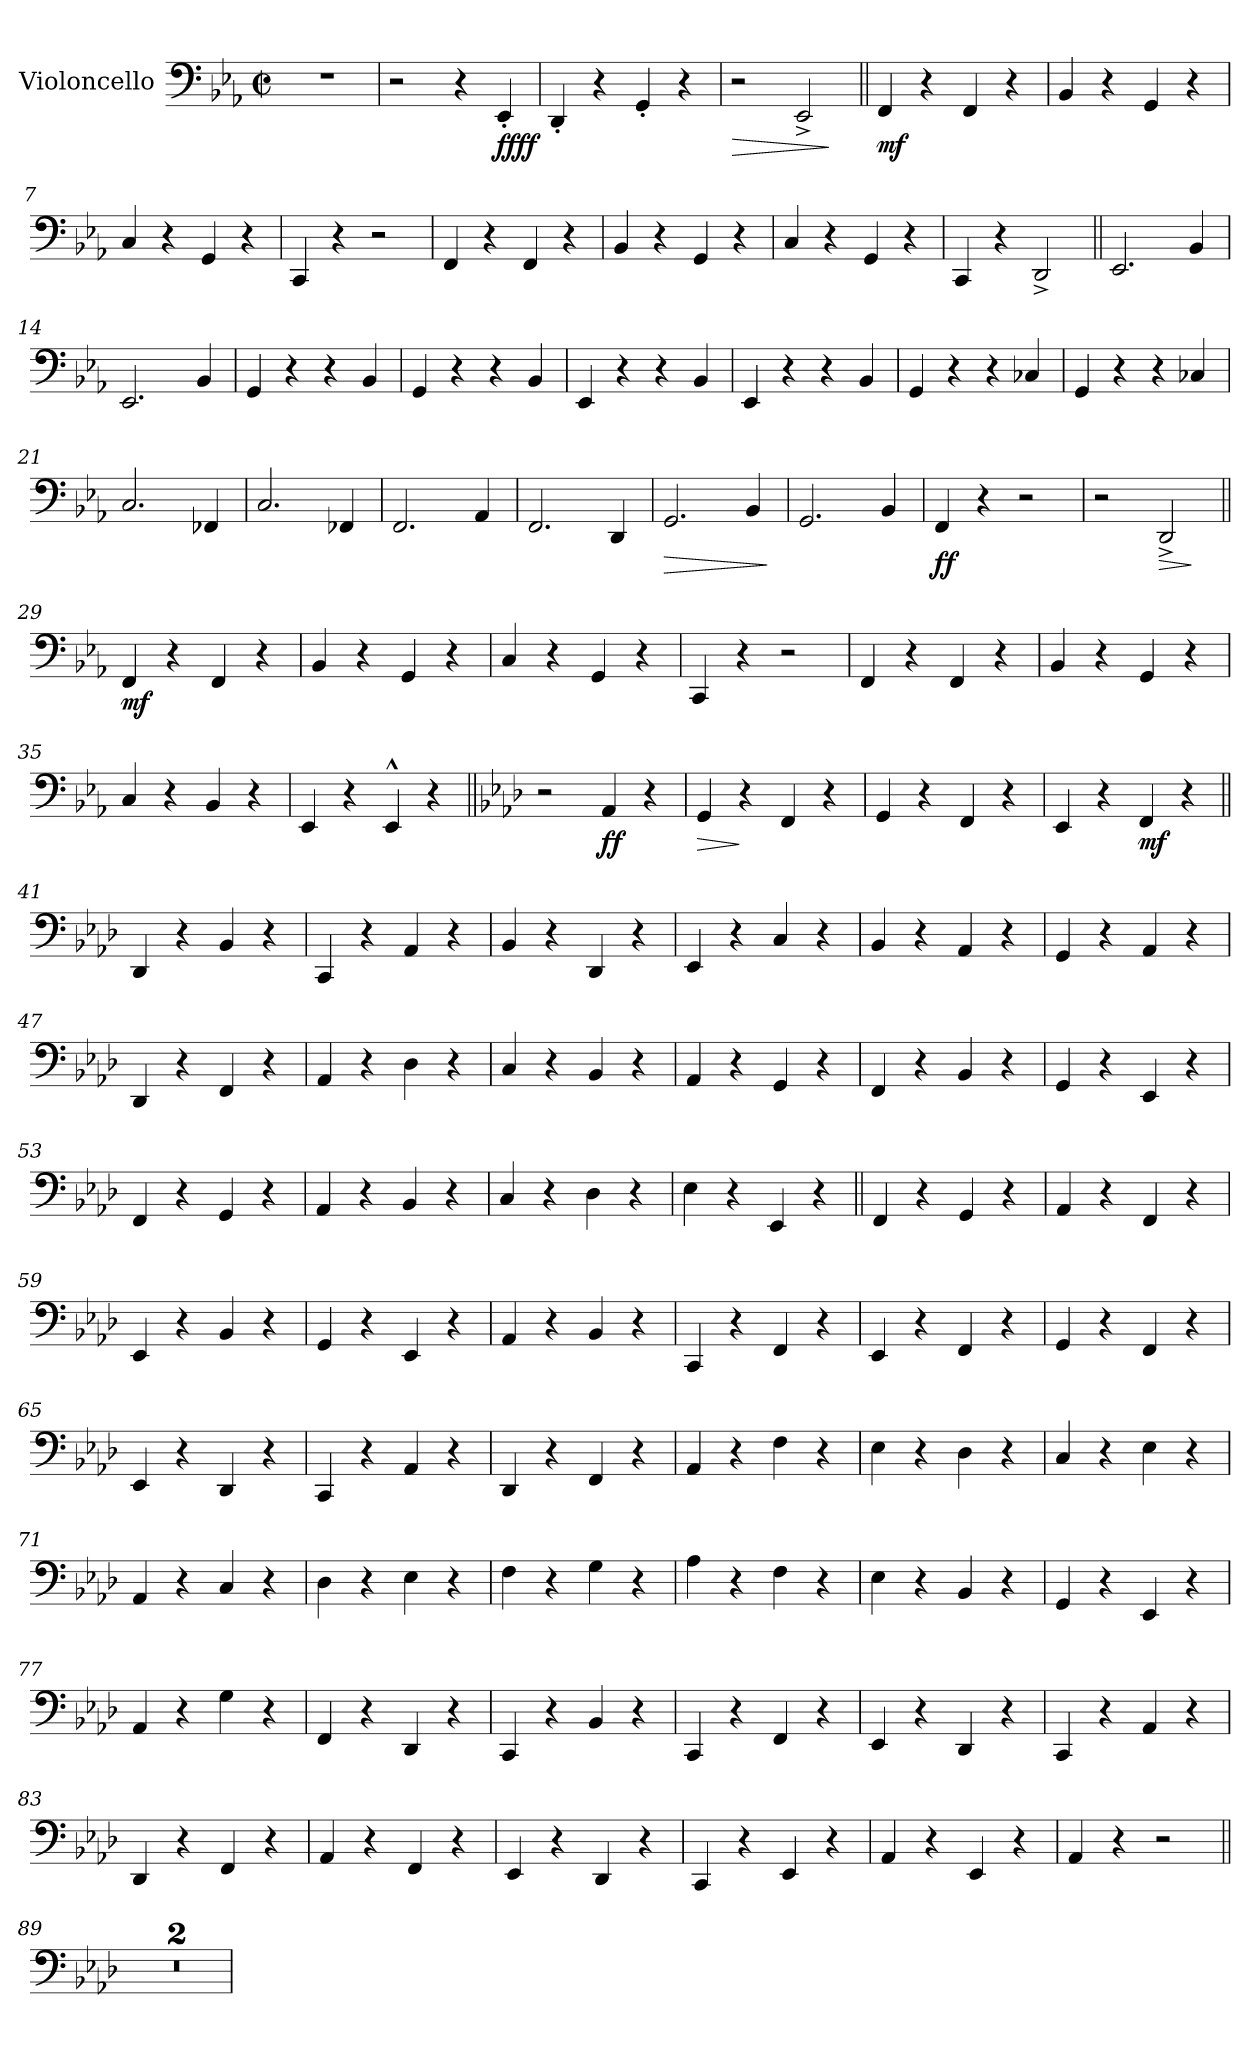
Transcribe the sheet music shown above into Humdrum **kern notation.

**kern	**dynam
*part1	*part1
*staff1	*staff1
*I"Violoncello	*
*I'Vc.	*
*clefF4	*
*k[b-e-a-]	*
*M2/2	*
*met(c|)	*
*MM200	*
=1	=1
1r	.
=2	=2
2r	.
4r	.
!	!LO:DY:b
!	!LO:DY:n=1:b
4EE-'/	ff ff
=3	=3
4DD'/	.
4r	.
4GG'/	.
4r	.
=4	=4
!	!LO:HP:b
2r	>
2EE-^/	.
.	]
=5||	=5||
!	!LO:DY:b
4FF/	mf
4r	.
4FF/	.
4r	.
=6	=6
4BB-/	.
4r	.
4GG/	.
4r	.
=7	=7
4C/	.
4r	.
4GG/	.
4r	.
=8	=8
4CC/	.
4r	.
2r	.
=9	=9
4FF/	.
4r	.
4FF/	.
4r	.
=10	=10
4BB-/	.
4r	.
4GG/	.
4r	.
=11	=11
4C/	.
4r	.
4GG/	.
4r	.
!!LO:LB:g=z
=12	=12
4CC/	.
4r	.
2DD^/	.
=13||	=13||
2.EE-/	.
4BB-/	.
=14	=14
2.EE-/	.
4BB-/	.
=15	=15
4GG/	.
4r	.
4r	.
4BB-/	.
=16	=16
4GG/	.
4r	.
4r	.
4BB-/	.
=17	=17
4EE-/	.
4r	.
4r	.
4BB-/	.
=18	=18
4EE-/	.
4r	.
4r	.
4BB-/	.
=19	=19
4GG/	.
4r	.
4r	.
4C-X/	.
=20	=20
4GG/	.
4r	.
4r	.
4C-X/	.
=21	=21
2.C/	.
4FF-X/	.
!!LO:LB:g=z
=22	=22
2.C/	.
4FF-X/	.
=23	=23
2.FF/	.
4AA-/	.
=24	=24
2.FF/	.
4DD/	.
=25	=25
!	!LO:HP:b
2.GG/	>
4BB-/	.
.	]
=26	=26
2.GG/	.
4BB-/	.
=27	=27
!	!LO:DY:b
4FF/	ff
4r	.
2r	.
=28	=28
2r	.
!	!LO:HP:b
2DD^/	>
.	]
=29||	=29||
!	!LO:DY:b
4FF/	mf
4r	.
4FF/	.
4r	.
=30	=30
4BB-/	.
4r	.
4GG/	.
4r	.
=31	=31
4C/	.
4r	.
4GG/	.
4r	.
=32	=32
4CC/	.
4r	.
2r	.
=33	=33
4FF/	.
4r	.
4FF/	.
4r	.
!!LO:LB:g=z
=34	=34
4BB-/	.
4r	.
4GG/	.
4r	.
=35	=35
4C/	.
4r	.
4BB-/	.
4r	.
=36	=36
4EE-/	.
4r	.
4EE-^^/	.
4r	.
=37||	=37||
*k[b-e-a-d-]	*
2r	.
!	!LO:DY:b
4AA-/	ff
4r	.
=38	=38
!	!LO:HP:b
4GG/	>
4r	]
4FF/	.
4r	.
=39	=39
4GG/	.
4r	.
4FF/	.
4r	.
=40	=40
4EE-/	.
4r	.
!	!LO:DY:b
4FF/	mf
4r	.
=41||	=41||
4DD-/	.
4r	.
4BB-/	.
4r	.
=42	=42
4CC/	.
4r	.
4AA-/	.
4r	.
!!LO:LB:g=z
=43	=43
4BB-/	.
4r	.
4DD-/	.
4r	.
=44	=44
4EE-/	.
4r	.
4C/	.
4r	.
=45	=45
4BB-/	.
4r	.
4AA-/	.
4r	.
=46	=46
4GG/	.
4r	.
4AA-/	.
4r	.
=47	=47
4DD-/	.
4r	.
4FF/	.
4r	.
=48	=48
4AA-/	.
4r	.
4D-\	.
4r	.
=49	=49
4C/	.
4r	.
4BB-/	.
4r	.
=50	=50
4AA-/	.
4r	.
4GG/	.
4r	.
=51	=51
4FF/	.
4r	.
4BB-/	.
4r	.
!!LO:LB:g=z
=52	=52
4GG/	.
4r	.
4EE-/	.
4r	.
=53	=53
4FF/	.
4r	.
4GG/	.
4r	.
=54	=54
4AA-/	.
4r	.
4BB-/	.
4r	.
=55	=55
4C/	.
4r	.
4D-\	.
4r	.
=56	=56
4E-\	.
4r	.
4EE-/	.
4r	.
=57||	=57||
4FF/	.
4r	.
4GG/	.
4r	.
=58	=58
4AA-/	.
4r	.
4FF/	.
4r	.
=59	=59
4EE-/	.
4r	.
4BB-/	.
4r	.
=60	=60
4GG/	.
4r	.
4EE-/	.
4r	.
!!LO:LB:g=z
=61	=61
4AA-/	.
4r	.
4BB-/	.
4r	.
=62	=62
4CC/	.
4r	.
4FF/	.
4r	.
=63	=63
4EE-/	.
4r	.
4FF/	.
4r	.
=64	=64
4GG/	.
4r	.
4FF/	.
4r	.
=65	=65
4EE-/	.
4r	.
4DD-/	.
4r	.
=66	=66
4CC/	.
4r	.
4AA-/	.
4r	.
=67	=67
4DD-/	.
4r	.
4FF/	.
4r	.
=68	=68
4AA-/	.
4r	.
4F\	.
4r	.
=69	=69
4E-\	.
4r	.
4D-\	.
4r	.
!!LO:LB:g=z
=70	=70
4C/	.
4r	.
4E-\	.
4r	.
=71	=71
4AA-/	.
4r	.
4C/	.
4r	.
=72	=72
4D-\	.
4r	.
4E-\	.
4r	.
=73	=73
4F\	.
4r	.
4G\	.
4r	.
=74	=74
4A-\	.
4r	.
4F\	.
4r	.
=75	=75
4E-\	.
4r	.
4BB-/	.
4r	.
=76	=76
4GG/	.
4r	.
4EE-/	.
4r	.
=77	=77
4AA-/	.
4r	.
4G\	.
4r	.
=78	=78
4FF/	.
4r	.
4DD-/	.
4r	.
!!LO:LB:g=z
=79	=79
4CC/	.
4r	.
4BB-/	.
4r	.
=80	=80
4CC/	.
4r	.
4FF/	.
4r	.
=81	=81
4EE-/	.
4r	.
4DD-/	.
4r	.
=82	=82
4CC/	.
4r	.
4AA-/	.
4r	.
=83	=83
4DD-/	.
4r	.
4FF/	.
4r	.
=84	=84
4AA-/	.
4r	.
4FF/	.
4r	.
=85	=85
4EE-/	.
4r	.
4DD-/	.
4r	.
=86	=86
4CC/	.
4r	.
4EE-/	.
4r	.
=87	=87
4AA-/	.
4r	.
4EE-/	.
4r	.
!!LO:LB:g=z
=88	=88
4AA-/	.
4r	.
2r	.
=89||	=89||
1r	.
=90	=90
1r	.
=	=
*-	*-
